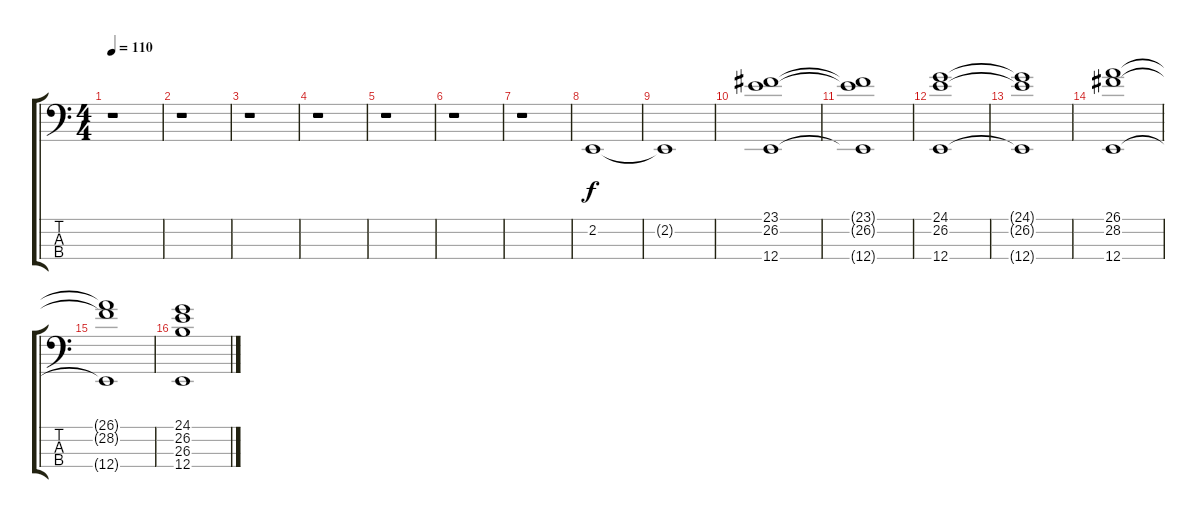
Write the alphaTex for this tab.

\track "" {instrument synthstrings1}
\staff {score tabs}
\tuning (G2 D2 A1 E1) {hide}
\ts (4 4)
\tempo 110
\clef f4
\ks c
r.1{dy f instrument synthstrings1} |
r.1 |
r.1 |
r.1 |
r.1 |
r.1 |
r.1 |
2.2.1 |
2.2{t}.1 |
(23.1 26.2 12.4).1 |
(23.1{t} 26.2{t} 12.4{t}).1 |
(24.1 26.2 12.4).1 |
(24.1{t} 26.2{t} 12.4{t}).1 |
(26.1 28.2 12.4).1 |
(26.1{t} 28.2{t} 12.4{t}).1 |
(24.1 26.2 26.3 12.4).1
